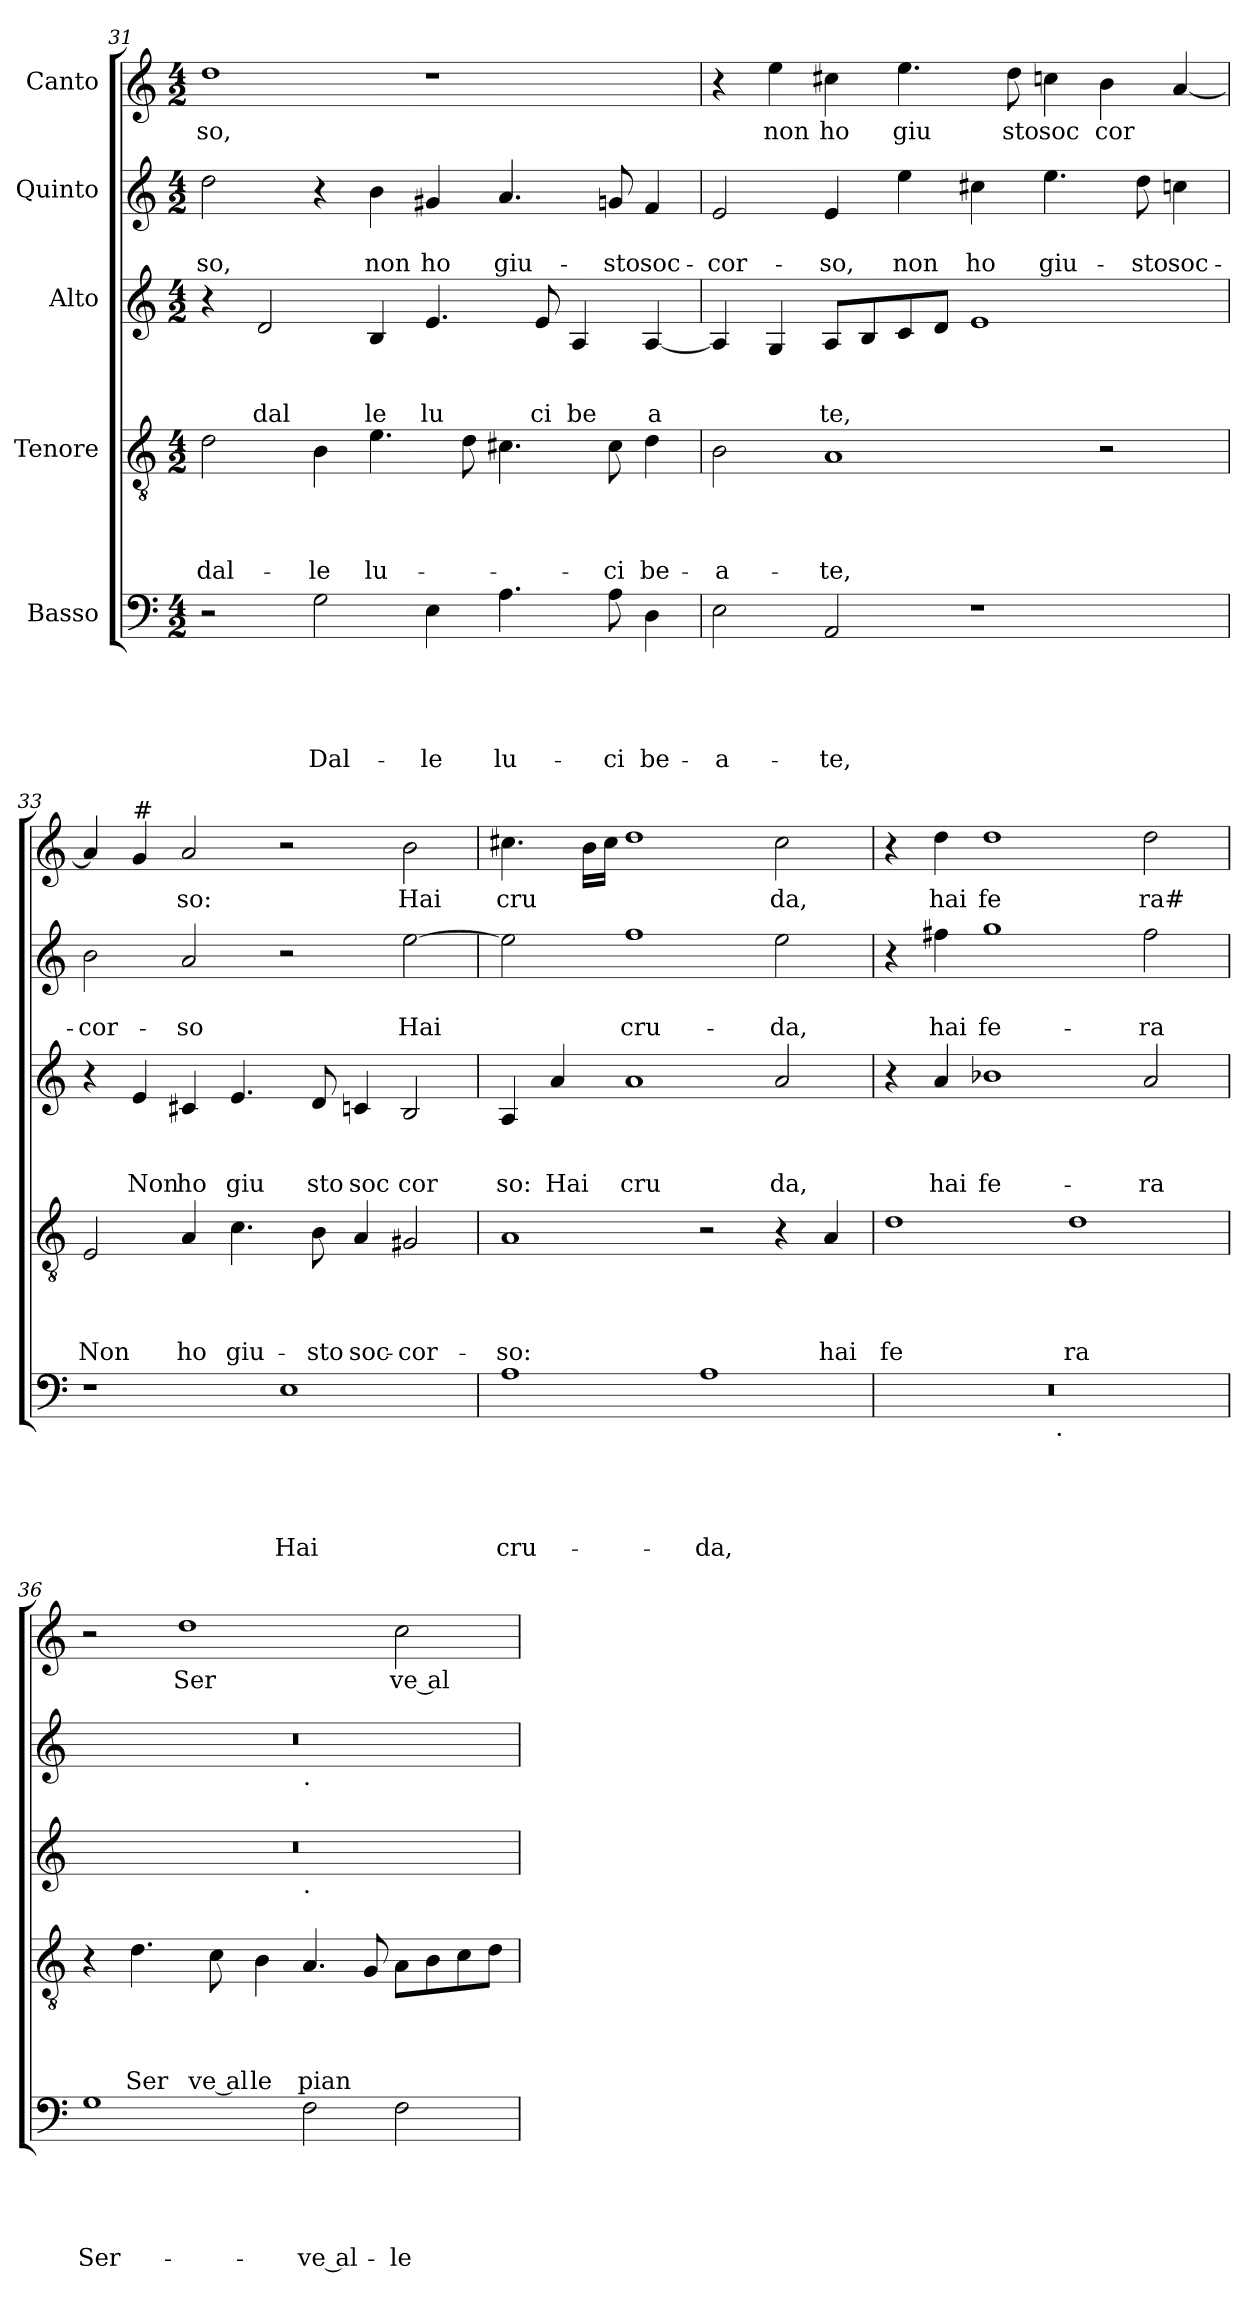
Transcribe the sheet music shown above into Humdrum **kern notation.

**kern	**text	**text	**text	**text	**text	**kern	**text	**text	**text	**text	**kern	**text	**text	**text	**kern	**text	**text	**kern	**text
*part5	*part5	*part5	*part5	*part5	*part5	*part4	*part4	*part4	*part4	*part4	*part3	*part3	*part3	*part3	*part2	*part2	*part2	*part1	*part1
*staff5	*staff5	*staff5	*staff5	*staff5	*staff5	*staff4	*staff4	*staff4	*staff4	*staff4	*staff3	*staff3	*staff3	*staff3	*staff2	*staff2	*staff2	*staff1	*staff1
*I"Basso	*	*	*	*	*	*I"Tenore	*	*	*	*	*I"Alto	*	*	*	*I"Quinto	*	*	*I"Canto	*
!!LO:LB:g=z
*clefF4	*	*	*	*	*	*clefGv2	*	*	*	*	*clefG2	*	*	*	*clefG2	*	*	*clefG2	*
*k[]	*	*	*	*	*	*k[]	*	*	*	*	*k[]	*	*	*	*k[]	*	*	*k[]	*
*C:	*	*	*	*	*	*C:	*	*	*	*	*C:	*	*	*	*C:	*	*	*C:	*
*M4/2	*	*	*	*	*	*M4/2	*	*	*	*	*M4/2	*	*	*	*M4/2	*	*	*M4/2	*
=31	=31	=31	=31	=31	=31	=31	=31	=31	=31	=31	=31	=31	=31	=31	=31	=31	=31	=31	=31
!	!	!	!	!	!	!	!	!	!	!LO:LY:b	!	!	!	!	!	!	!LO:LY:b	!	!LO:LY:b
2r	.	.	.	.	.	2d\	.	.	.	dal-	4r	.	.	.	2dd\	.	so,	1dd	so,
!	!	!	!	!	!	!	!	!	!	!	!	!	!	!LO:LY:b	!	!	!	!	!
.	.	.	.	.	.	.	.	.	.	.	2d/	.	.	dal	.	.	.	.	.
!	!	!	!	!	!LO:LY:b	!	!	!	!	!LO:LY:b	!	!	!	!	!	!	!	!	!
2G\	.	.	.	.	Dal-	4B\	.	.	.	-le	.	.	.	.	4r	.	.	.	.
!	!	!	!	!	!	!	!	!	!	!LO:LY:b	!	!	!	!LO:LY:b	!	!	!LO:LY:b	!	!
.	.	.	.	.	.	4.e\	.	.	.	lu-	4B/	.	.	le	4b\	.	non	.	.
!	!	!	!	!	!LO:LY:b	!	!	!	!	!	!	!	!	!LO:LY:b	!	!	!LO:LY:b	!	!
4E\	.	.	.	.	-le	.	.	.	.	.	4.e/	.	.	lu	4g#X/	.	ho	1r	.
.	.	.	.	.	.	8d\	.	.	.	.	.	.	.	.	.	.	.	.	.
!	!	!	!	!	!LO:LY:b	!	!	!	!	!	!	!	!	!	!	!	!LO:LY:b	!	!
4.A\	.	.	.	.	lu-	4.c#X\	.	.	.	.	.	.	.	.	4.a/	.	giu-	.	.
!	!	!	!	!	!	!	!	!	!	!	!	!	!	!LO:LY:b	!	!	!	!	!
.	.	.	.	.	.	.	.	.	.	.	8e/	.	.	ci	.	.	.	.	.
!	!	!	!	!	!	!	!	!	!	!	!	!	!	!LO:LY:b	!	!	!	!	!
.	.	.	.	.	.	.	.	.	.	.	4A/	.	.	be	.	.	.	.	.
!	!	!	!	!	!LO:LY:b	!	!	!	!	!LO:LY:b	!	!	!	!	!	!	!LO:LY:b	!	!
8A\	.	.	.	.	-ci	8c#\	.	.	.	-ci	.	.	.	.	8gn/	.	-sto	.	.
!	!	!	!	!	!LO:LY:b	!	!	!	!	!LO:LY:b	!	!	!	!LO:LY:b	!	!	!LO:LY:b	!	!
4D\	.	.	.	.	be-	4d\	.	.	.	be-	[<4A/	.	.	a	4f/	.	soc-	.	.
=32	=32	=32	=32	=32	=32	=32	=32	=32	=32	=32	=32	=32	=32	=32	=32	=32	=32	=32	=32
!	!	!	!	!	!LO:LY:b	!	!	!	!	!LO:LY:b	!	!	!	!	!	!	!LO:LY:b	!	!
2E\	.	.	.	.	-a-	2B\	.	.	.	-a-	4A/]	.	.	.	2e/	.	-cor-	4r	.
!	!	!	!	!	!	!	!	!	!	!	!	!	!	!	!	!	!	!	!LO:LY:b
.	.	.	.	.	.	.	.	.	.	.	4G/	.	.	.	.	.	.	4ee\	non
!	!	!	!	!	!LO:LY:b	!	!	!	!	!LO:LY:b	!	!	!	!LO:LY:b	!	!	!LO:LY:b	!	!LO:LY:b
2AA/	.	.	.	.	-te,	1A	.	.	.	-te,	8A/L	.	.	te,	4e/	.	-so,	4cc#X\	ho
.	.	.	.	.	.	.	.	.	.	.	8B/	.	.	.	.	.	.	.	.
!	!	!	!	!	!	!	!	!	!	!	!	!	!	!	!	!	!LO:LY:b	!	!LO:LY:b
.	.	.	.	.	.	.	.	.	.	.	8c/	.	.	.	4ee\	.	non	4.ee\	giu
.	.	.	.	.	.	.	.	.	.	.	8d/J	.	.	.	.	.	.	.	.
!	!	!	!	!	!	!	!	!	!	!	!	!	!	!	!	!	!LO:LY:b	!	!
1r	.	.	.	.	.	.	.	.	.	.	1e	.	.	.	4cc#X\	.	ho	.	.
!	!	!	!	!	!	!	!	!	!	!	!	!	!	!	!	!	!	!	!LO:LY:b
.	.	.	.	.	.	.	.	.	.	.	.	.	.	.	.	.	.	8dd\	sto
!	!	!	!	!	!	!	!	!	!	!	!	!	!	!	!	!	!LO:LY:b	!	!LO:LY:b
.	.	.	.	.	.	.	.	.	.	.	.	.	.	.	4.ee\	.	giu-	4ccn\	soc
!	!	!	!	!	!	!	!	!	!	!	!	!	!	!	!	!	!	!	!LO:LY:b
.	.	.	.	.	.	2r	.	.	.	.	.	.	.	.	.	.	.	4b\	cor
!	!	!	!	!	!	!	!	!	!	!	!	!	!	!	!	!	!LO:LY:b	!	!
.	.	.	.	.	.	.	.	.	.	.	.	.	.	.	8dd\	.	-sto	.	.
!	!	!	!	!	!	!	!	!	!	!	!	!	!	!	!	!	!LO:LY:b	!	!
.	.	.	.	.	.	.	.	.	.	.	.	.	.	.	4ccn\	.	soc-	[<4a/	.
=33	=33	=33	=33	=33	=33	=33	=33	=33	=33	=33	=33	=33	=33	=33	=33	=33	=33	=33	=33
!	!	!	!	!	!	!	!	!	!	!LO:LY:b	!	!	!	!	!	!	!LO:LY:b	!	!
1r	.	.	.	.	.	2E/	.	.	.	Non	4r	.	.	.	2b\	.	-cor-	4a/]	.
!	!	!	!	!	!	!	!	!	!	!	!	!	!	!	!	!	!	!LO:TX:a:t=#	!
!	!	!	!	!	!	!	!	!	!	!	!	!	!	!LO:LY:b	!	!	!	!	!
.	.	.	.	.	.	.	.	.	.	.	4e/	.	.	Non	.	.	.	4g/	.
!	!	!	!	!	!	!	!	!	!	!LO:LY:b	!	!	!	!LO:LY:b	!	!	!LO:LY:b	!	!LO:LY:b
.	.	.	.	.	.	4A/	.	.	.	ho	4c#X/	.	.	ho	2a/	.	-so	2a/	so:
!	!	!	!	!	!	!	!	!	!	!LO:LY:b	!	!	!	!LO:LY:b	!	!	!	!	!
.	.	.	.	.	.	4.c\	.	.	.	giu-	4.e/	.	.	giu	.	.	.	.	.
!	!	!	!	!	!LO:LY:b	!	!	!	!	!	!	!	!	!	!	!	!	!	!
1E	.	.	.	.	Hai	.	.	.	.	.	.	.	.	.	2r	.	.	2r	.
!	!	!	!	!	!	!	!	!	!	!LO:LY:b	!	!	!	!LO:LY:b	!	!	!	!	!
.	.	.	.	.	.	8B\	.	.	.	-sto	8d/	.	.	sto	.	.	.	.	.
!	!	!	!	!	!	!	!	!	!	!LO:LY:b	!	!	!	!LO:LY:b	!	!	!	!	!
.	.	.	.	.	.	4A/	.	.	.	soc-	4cn/	.	.	soc	.	.	.	.	.
!	!	!	!	!	!	!	!	!	!	!LO:LY:b	!	!	!	!LO:LY:b	!	!	!LO:LY:b	!	!LO:LY:b
.	.	.	.	.	.	2G#X/	.	.	.	-cor-	2B/	.	.	cor	[>2ee\	.	Hai	2b\	Hai
=34	=34	=34	=34	=34	=34	=34	=34	=34	=34	=34	=34	=34	=34	=34	=34	=34	=34	=34	=34
!	!	!	!	!	!LO:LY:b	!	!	!	!	!LO:LY:b	!	!	!	!LO:LY:b	!	!	!	!	!LO:LY:b
1A	.	.	.	.	cru-	1A	.	.	.	-so:	4A/	.	.	so:	2ee\]	.	.	4.cc#X\	cru
!	!	!	!	!	!	!	!	!	!	!	!	!	!	!LO:LY:b	!	!	!	!	!
.	.	.	.	.	.	.	.	.	.	.	4a/	.	.	Hai	.	.	.	.	.
.	.	.	.	.	.	.	.	.	.	.	.	.	.	.	.	.	.	16b\LL	.
.	.	.	.	.	.	.	.	.	.	.	.	.	.	.	.	.	.	16cc#\JJ	.
!	!	!	!	!	!	!	!	!	!	!	!	!	!	!LO:LY:b	!	!	!LO:LY:b	!	!
.	.	.	.	.	.	.	.	.	.	.	1a	.	.	cru	1ff	.	cru-	1dd	.
!	!	!	!	!	!LO:LY:b	!	!	!	!	!	!	!	!	!	!	!	!	!	!
1A	.	.	.	.	-da,	2r	.	.	.	.	.	.	.	.	.	.	.	.	.
!	!	!	!	!	!	!	!	!	!	!	!	!	!	!LO:LY:b	!	!	!LO:LY:b	!	!LO:LY:b
.	.	.	.	.	.	4r	.	.	.	.	2a/	.	.	da,	2ee\	.	-da,	2cc#\	da,
!	!	!	!	!	!	!	!	!	!	!LO:LY:b	!	!	!	!	!	!	!	!	!
.	.	.	.	.	.	4A/	.	.	.	hai	.	.	.	.	.	.	.	.	.
!!LO:LB:g=z
=35	=35	=35	=35	=35	=35	=35	=35	=35	=35	=35	=35	=35	=35	=35	=35	=35	=35	=35	=35
!	!	!	!	!	!	!	!	!	!	!LO:LY:b	!	!	!	!	!	!	!	!	!
*^	*	*	*	*	*	*	*	*	*	*	*	*	*	*	*	*	*	*	*
0r	2ryy	.	.	.	.	.	1d	.	.	.	fe	4r	.	.	.	4r	.	.	4r	.
!	!	!	!	!	!	!	!	!	!	!	!	!	!	!	!LO:LY:b	!	!	!LO:LY:b	!	!LO:LY:b
.	.	.	.	.	.	.	.	.	.	.	.	4a/	.	.	hai	4ff#X\	.	hai	4dd\	hai
!	!	!	!	!	!	!	!	!	!	!	!	!	!	!	!LO:LY:b	!	!	!LO:LY:b	!	!LO:LY:b
.	4...ryy	.	.	.	.	.	.	.	.	.	.	1b-X	.	.	fe-	1gg	.	fe-	1dd	fe
!	!LO:TX:b:t=.	!	!	!	!	!	!	!	!	!	!	!	!	!	!	!	!	!	!	!
.	1ryy	.	.	.	.	.	.	.	.	.	.	.	.	.	.	.	.	.	.	.
!	!	!	!	!	!	!	!	!	!	!	!LO:LY:b	!	!	!	!	!	!	!	!	!
.	.	.	.	.	.	.	1d	.	.	.	ra	.	.	.	.	.	.	.	.	.
!	!	!	!	!	!	!	!	!	!	!	!	!	!	!	!LO:LY:b	!	!	!LO:LY:b	!	!LO:LY:b
.	.	.	.	.	.	.	.	.	.	.	.	2a/	.	.	-ra	2ff#\	.	-ra	2dd\	ra#
.	32ryy	.	.	.	.	.	.	.	.	.	.	.	.	.	.	.	.	.	.	.
=36	=36	=36	=36	=36	=36	=36	=36	=36	=36	=36	=36	=36	=36	=36	=36	=36	=36	=36	=36	=36
!	!	!	!	!	!	!LO:LY:b	!	!	!	!	!	!	!	!	!	!	!	!	!	!
*v	*v	*	*	*	*	*	*	*	*	*	*	*^	*	*	*	*^	*	*	*	*
1G	.	.	.	.	Ser-	4r	.	.	.	.	0r	1ryy	.	.	.	0r	1ryy	.	.	2r	.
!	!	!	!	!	!	!	!	!	!	!LO:LY:b	!	!	!	!	!	!	!	!	!	!	!
.	.	.	.	.	.	4.d\	.	.	.	Ser	.	.	.	.	.	.	.	.	.	.	.
!	!	!	!	!	!	!	!	!	!	!	!	!	!	!	!	!	!	!	!	!	!LO:LY:b
.	.	.	.	.	.	.	.	.	.	.	.	.	.	.	.	.	.	.	.	1dd	Ser
!	!	!	!	!	!	!	!	!	!	!LO:LY:b:rj	!	!	!	!	!	!	!	!	!	!	!
.	.	.	.	.	.	8c\	.	.	.	ve al	.	.	.	.	.	.	.	.	.	.	.
!	!	!	!	!	!	!	!	!	!	!LO:LY:b	!	!	!	!	!	!	!	!	!	!	!
.	.	.	.	.	.	4B\	.	.	.	le	.	.	.	.	.	.	.	.	.	.	.
!	!	!	!	!	!	!	!	!	!	!	!	!	!	!	!	!	!LO:TX:b:t=.	!	!	!	!
!	!	!	!	!	!	!	!	!	!	!	!	!LO:TX:b:t=.	!	!	!	!	!	!	!	!	!
!	!	!	!	!	!LO:LY:b:rj	!	!	!	!	!LO:LY:b	!	!	!	!	!	!	!	!	!	!	!
2F\	.	.	.	.	-ve al-	4.A/	.	.	.	pian	.	1ryy	.	.	.	.	1ryy	.	.	.	.
.	.	.	.	.	.	8G/	.	.	.	.	.	.	.	.	.	.	.	.	.	.	.
!	!	!	!	!	!LO:LY:b	!	!	!	!	!	!	!	!	!	!	!	!	!	!	!	!LO:LY:b:rj
2F\	.	.	.	.	-le	8A\L	.	.	.	.	.	.	.	.	.	.	.	.	.	2cc\	ve al
.	.	.	.	.	.	8B\	.	.	.	.	.	.	.	.	.	.	.	.	.	.	.
.	.	.	.	.	.	8c\	.	.	.	.	.	.	.	.	.	.	.	.	.	.	.
.	.	.	.	.	.	8d\J	.	.	.	.	.	.	.	.	.	.	.	.	.	.	.
*	*	*	*	*	*	*	*	*	*	*	*v	*v	*	*	*	*	*	*	*	*	*
*	*	*	*	*	*	*	*	*	*	*	*	*	*	*	*v	*v	*	*	*	*
=	=	=	=	=	=	=	=	=	=	=	=	=	=	=	=	=	=	=	=
*-	*-	*-	*-	*-	*-	*-	*-	*-	*-	*-	*-	*-	*-	*-	*-	*-	*-	*-	*-
